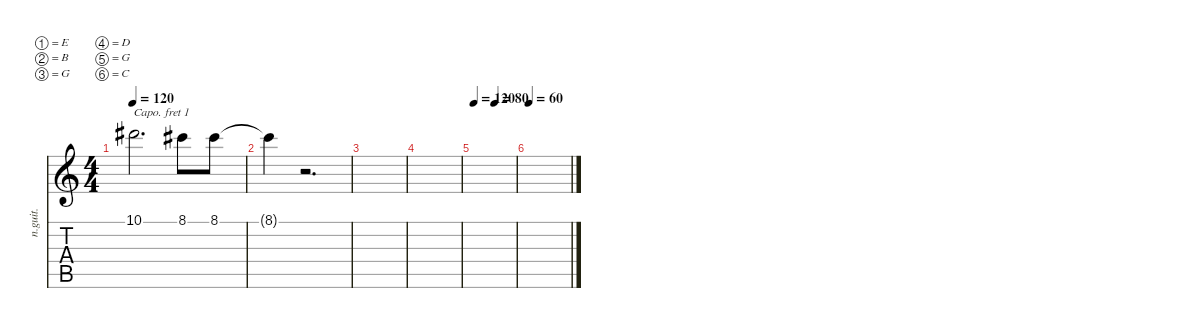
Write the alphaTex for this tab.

\defaultSystemsLayout 4
\hideDynamics
\bracketExtendMode nobrackets
\otherSystemsTrackNameOrientation horizontal
\track ("Guitar 1" "n.guit.") {defaultSystemsLayout 6 solo instrument acousticguitarnylon}
\staff {score tabs}
\capo 1
\tuning (E4 B3 G3 D3 G2 C2)
\ts (4 4)
\tempo 120
\clef g2
\ks c
10.1{t acc #}.2{d dy mf beam Down} 8.1{acc #}.8{dy mp beam Down} 8.1{acc #}.8{beam Down} |
8.1{t acc #}.4{beam Down} r.2{d beam Down} |
|
|
\tempo 120
\tempo (80 0.5)
|
\tempo 60
